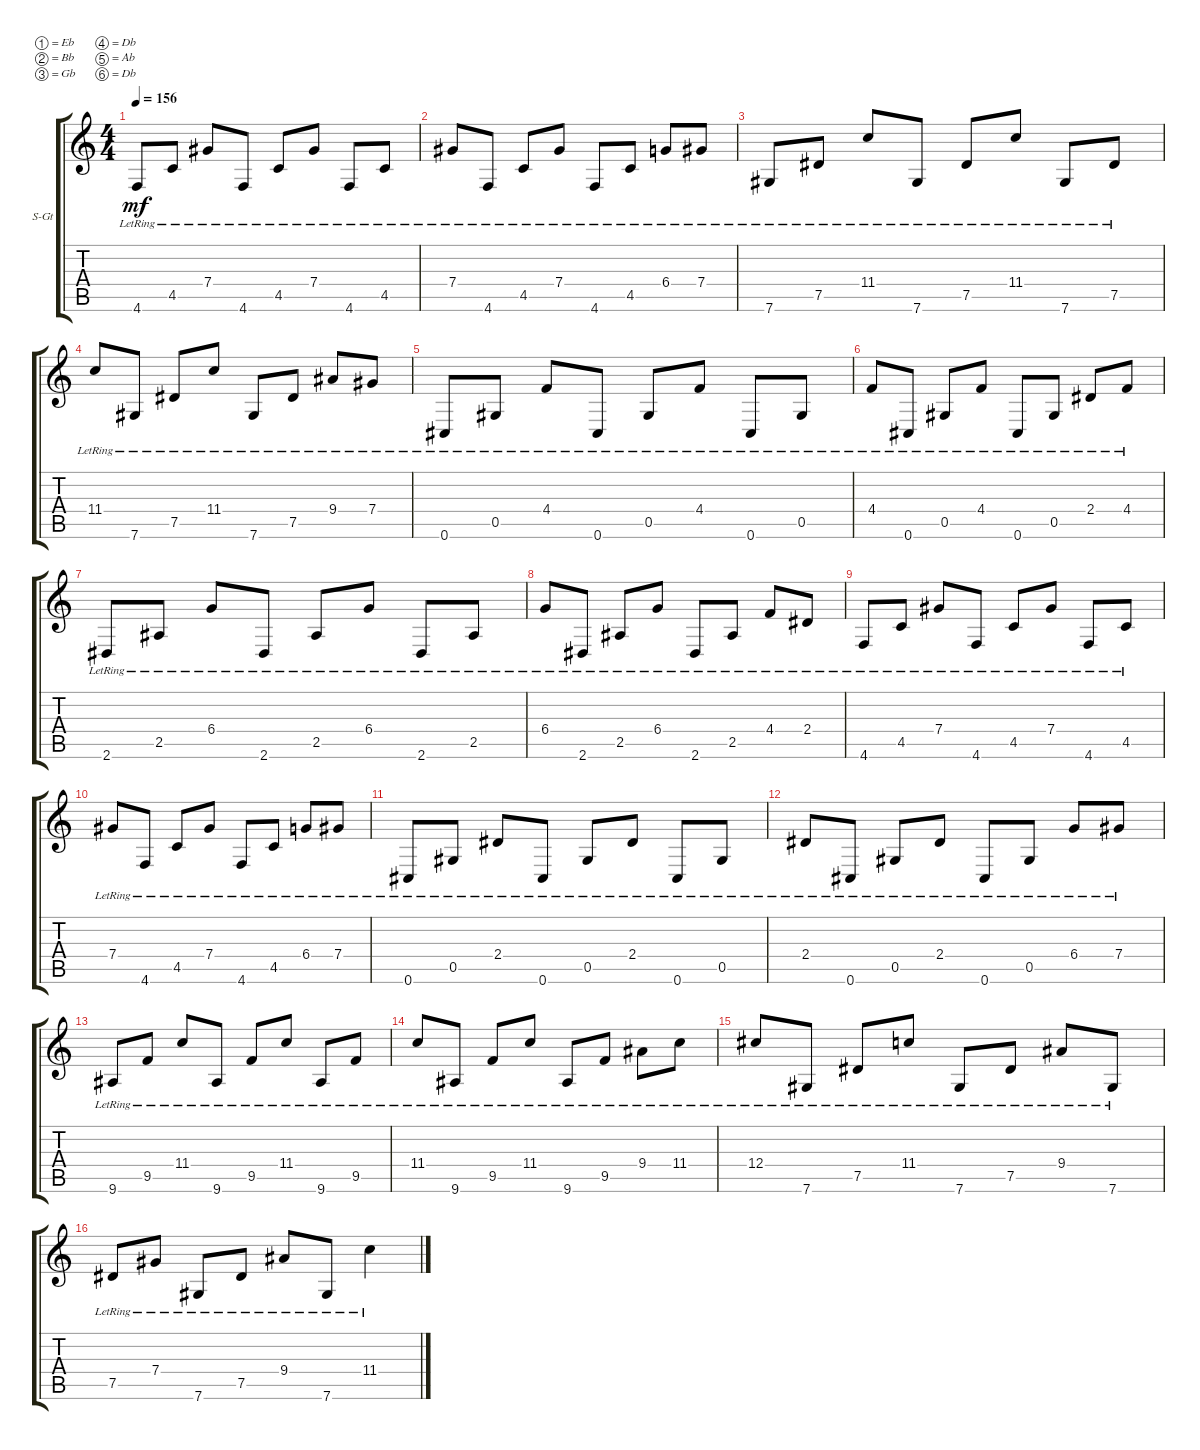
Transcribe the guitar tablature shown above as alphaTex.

\defaultSystemsLayout 4
\bracketExtendMode groupsimilarinstruments
\firstSystemTrackNameOrientation horizontal
\otherSystemsTrackNameOrientation horizontal
\track ("Intro Guitar 2" "S-Gt") {instrument acousticguitarsteel}
\staff {score tabs}
\tuning (Eb4 Bb3 Gb3 Db3 Ab2 Db2)
\ts (4 4)
\tempo 156
\clef g2
\scale
0.333333
\ks c
4.6{lr}.8{dy mf} 4.5{lr}.8 7.4{lr}.8 4.6{lr}.8 4.5{lr}.8 7.4{lr}.8 4.6{lr}.8 4.5{lr}.8 |
\scale
0.333333 7.4{lr}.8 4.6{lr}.8 4.5{lr}.8 7.4{lr}.8 4.6{lr}.8 4.5{lr}.8 6.4{lr}.8 7.4{lr}.8 |
\scale
0.333333 7.6{lr}.8 7.5{lr}.8 11.4{lr}.8 7.6{lr}.8 7.5{lr}.8 11.4{lr}.8 7.6{lr}.8 7.5{lr}.8 |
\scale
0.333333 11.4{lr}.8 7.6{lr}.8 7.5{lr}.8 11.4{lr}.8 7.6{lr}.8 7.5{lr}.8 9.4{lr}.8 7.4{lr}.8 |
\scale
0.333333 0.6{lr}.8 0.5{lr}.8 4.4{lr}.8 0.6{lr}.8 0.5{lr}.8 4.4{lr}.8 0.6{lr}.8 0.5{lr}.8 |
\scale
0.333333 4.4{lr}.8 0.6{lr}.8 0.5{lr}.8 4.4{lr}.8 0.6{lr}.8 0.5{lr}.8 2.4{lr}.8 4.4{lr}.8 |
2.6{lr}.8 2.5{lr}.8 6.4{lr}.8 2.6{lr}.8 2.5{lr}.8 6.4{lr}.8 2.6{lr}.8 2.5{lr}.8 |
6.4{lr}.8 2.6{lr}.8 2.5{lr}.8 6.4{lr}.8 2.6{lr}.8 2.5{lr}.8 4.4{lr}.8 2.4{lr}.8 |
4.6{lr}.8 4.5{lr}.8 7.4{lr}.8 4.6{lr}.8 4.5{lr}.8 7.4{lr}.8 4.6{lr}.8 4.5{lr}.8 |
7.4{lr}.8 4.6{lr}.8 4.5{lr}.8 7.4{lr}.8 4.6{lr}.8 4.5{lr}.8 6.4{lr}.8 7.4{lr}.8 |
0.6{lr}.8 0.5{lr}.8 2.4{lr}.8 0.6{lr}.8 0.5{lr}.8 2.4{lr}.8 0.6{lr}.8 0.5{lr}.8 |
2.4{lr}.8 0.6{lr}.8 0.5{lr}.8 2.4{lr}.8 0.6{lr}.8 0.5{lr}.8 6.4{lr}.8 7.4{lr}.8 |
9.6{lr}.8 9.5{lr}.8 11.4{lr}.8 9.6{lr}.8 9.5{lr}.8 11.4{lr}.8 9.6{lr}.8 9.5{lr}.8 |
11.4{lr}.8 9.6{lr}.8 9.5{lr}.8 11.4{lr}.8 9.6{lr}.8 9.5{lr}.8 9.4{lr}.8 11.4{lr}.8 |
12.4{lr}.8 7.6{lr}.8 7.5{lr}.8 11.4{lr}.8 7.6{lr}.8 7.5{lr}.8 9.4{lr}.8 7.6{lr}.8 |
7.5{lr}.8 7.4{lr}.8 7.6{lr}.8 7.5{lr}.8 9.4{lr}.8 7.6{lr}.8 11.4{lr}.4
